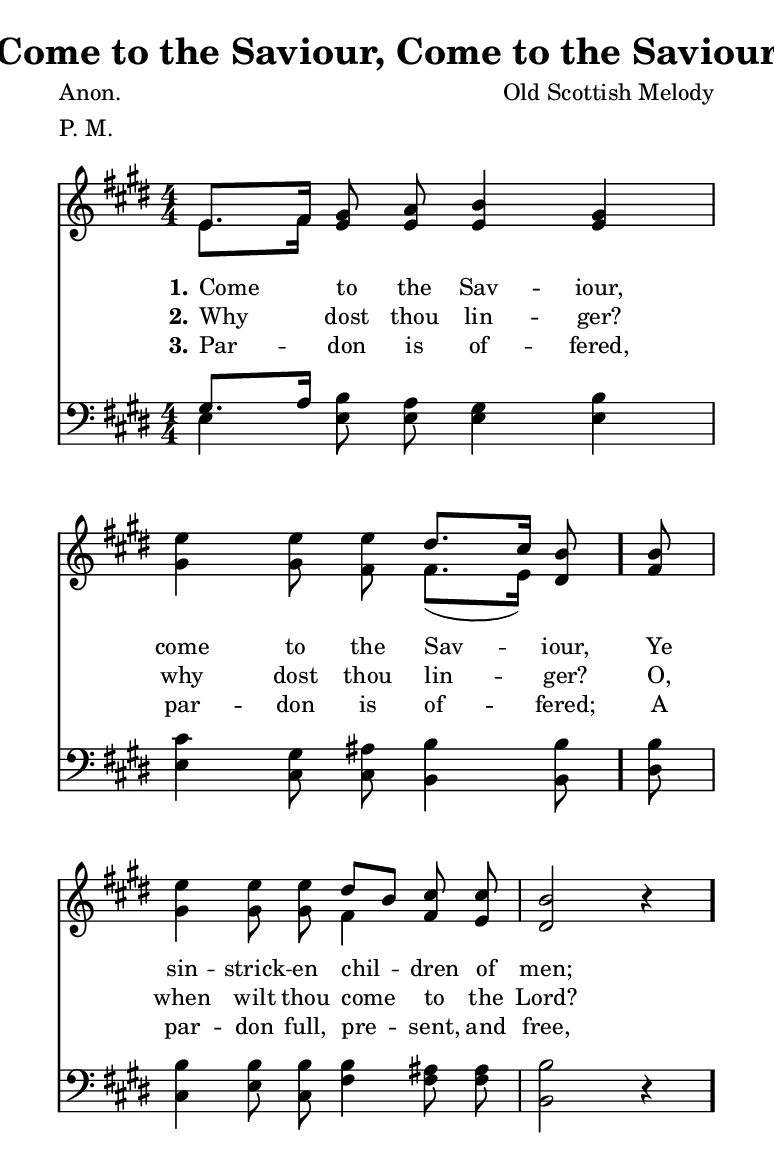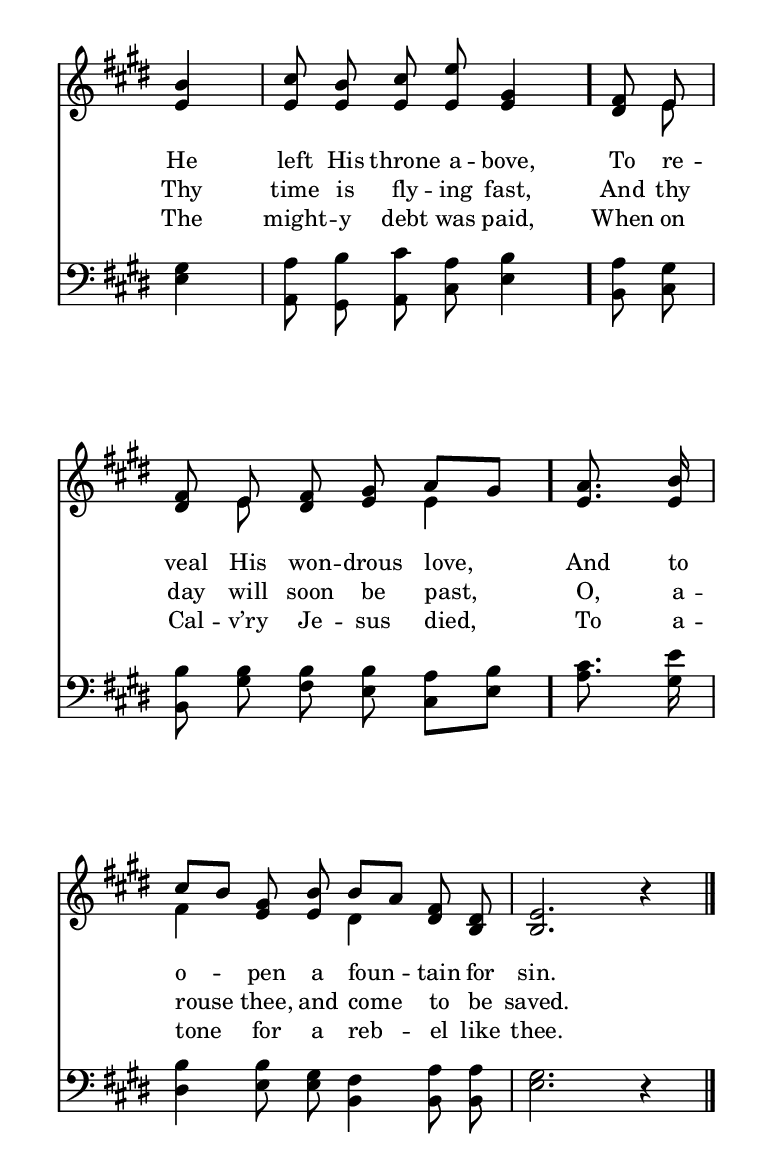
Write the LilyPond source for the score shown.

\include "common/global.ily"
\paper {
  \include "common/paper.ily"
  systems-per-page = ##f
}

\header{
  %gospel
  hymnnumber = "72"
  title = "Come to the Saviour, Come to the Saviour"
  tunename = ""
  meter = "P. M."
  poet = "Anon."
  composer = "Old Scottish Melody"
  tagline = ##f
}

% for fermata in MIDI
ta = { \tempo 4=76 }
tb = { \tempo 4=38 }

global = {
  \include "common/overrides.ily"
  \override Staff.TimeSignature.style = #'numbered % original has `c`
  \time 4/4
  \override Score.MetronomeMark.transparent = ##t % hide all fermata changes too
  \ta
  \key e \major
  \autoBeamOff
}

notesSoprano = {
\global
\relative c' {

  e8.[ fis16] gis8 a8 b4 gis4 | e'4 e8 e8 dis8.[ cis16] b8
  b8 | e4 e8 e8 dis8[ b8] cis8 cis8 | b2 r4
  b4 | cis8 b8 cis8 e8 gis,4
  fis8 e8 fis8 e8 fis8 gis8 a8[ gis8]
  a8. b16 | cis8[ b8] gis8 b8 b8[ a8] fis8 dis8 | e2. r4

  \bar "|."

}
}

notesAlto = {
\global
\relative e' {

  e8.[ fis16] e8 e8 e4 e4 | gis4 gis8 fis8 fis8.[( e16)] dis8
  fis8 | gis4 gis8 gis8 fis4 fis8 e8 | dis2 r4
  e4 | e8 e8 e8 e8 e4
  dis8 e8 | dis8 e8 dis8 e8 e4
  e8. e16 | fis4 e8 e8 dis4 dis8 b8 | b2. r4

}
}

notesTenor = {
\global
\relative a {

  gis8.[ a16] b8 a8 gis4 b4 | cis4 gis8 ais8 b4 b8
  b8 | b4 b8 b8 b4 ais8 ais8 | b2 r4
  gis4 | a8 b8 cis8 a8 b4
  a8 gis b8 b8 b8 b8 a8[ b8]
  cis8. e16 | b4 b8 gis8 fis4 a8 a8 | gis2. r4

}
}

notesBass = {
\global
\relative f {

  e4 e8 e8 e4 e4 | e4 cis8 cis8 b4 b8
  dis8 | cis4 e8 cis8 fis4 fis8 fis8 | b,2 r4
  e4 | a,8 gis8 a8 cis8 e4
  b8 cis8 | b8 gis'8 fis8 e8 cis8[ e8]
  a8. gis16 | dis4 e8 e8 b4 b8 b8 | e2. r4

}
}

wordsA = \lyricmode {
\set stanza = "1."

Come to the Sav -- iour, come to the Sav -- iour, \bar "."
Ye {\break} sin -- strick -- en chil -- dren of men; \bar "."
He left His throne a -- bove, \bar "."
To re -- {\break} veal His won -- drous love, \bar "."
And to o -- pen a foun -- tain for sin. \bar "."

}

wordsB = \lyricmode {
\set stanza = "2."

Why dost thou lin -- ger? why dost thou lin -- ger?
O, when wilt thou come to the Lord?
Thy time is fly -- ing fast,
And thy day will soon be past,
O, a -- rouse thee, and come to be saved.

}

wordsC = \lyricmode {
\set stanza = "3."

Par -- don is of -- fered, par -- don is of -- fered;
A par -- don full, pre -- sent, and free,
The might -- y debt was paid,
When on Cal -- v’ry Je -- sus died,
To a -- tone for a reb -- el like thee.

}

wordsD = \markuplist {

\line { Come to the fountain, come to the fountain, }
\line { The fountain which cleanses the soul; }
\line { { \hspace #2 } ’Tis cleansing far and near, }
\line { { \hspace #2 } And its streams are flowing here, }
\line { Oh, believe it, and thou art made whole! }

}

wordsE = \markuplist {

\line { I do believe it! I do believe it; }
\line { I am saved through the blood of the Lamb; }
\line { { \hspace #2 } My happy soul is free, }
\line { { \hspace #2 } For the Lord has pardoned me, }
\line { Hallelujah to Jesus’ name! }

}

\score {
  \context ChoirStaff <<
    \context Staff = upper <<
      \set Staff.autoBeaming = ##f
      \set ChoirStaff.systemStartDelimiter = #'SystemStartBar
      \set ChoirStaff.printPartCombineTexts = ##f
      \partcombine #'(2 . 9) \notesSoprano \notesAlto
      \context NullVoice = sopranos { \voiceOne << \notesSoprano >> }
      \context NullVoice = altos { \voiceTwo << \notesAlto >> }
      \context Lyrics = one   \lyricsto sopranos \wordsA
      \context Lyrics = two   \lyricsto sopranos \wordsB
      \context Lyrics = three \lyricsto sopranos \wordsC
    >>
    \context Staff = men <<
      \set Staff.autoBeaming = ##f
      \clef bass
      \set ChoirStaff.printPartCombineTexts = ##f
      \partcombine #'(2 . 9) \notesTenor \notesBass
      \context NullVoice = tenors { \voiceOne << \notesTenor >> }
      \context NullVoice = basses { \voiceTwo << \notesBass >> }
    >>
  >>
  \layout {
    \include "common/layout.ily"
  }
  \midi{
    \include "common/midi.ily"
  }
}

\markup { \fill-line { \column {
  \line{ \bold 4 \column { \wordsD } } \combine \null \vspace #0.4
  \line{ \bold 5 \column { \wordsE } } %\combine \null \vspace #0.4
} } }

\version "2.19.49"  % necessary for upgrading to future LilyPond versions.

% vi:set et ts=2 sw=2 ai nocindent syntax=lilypond:
